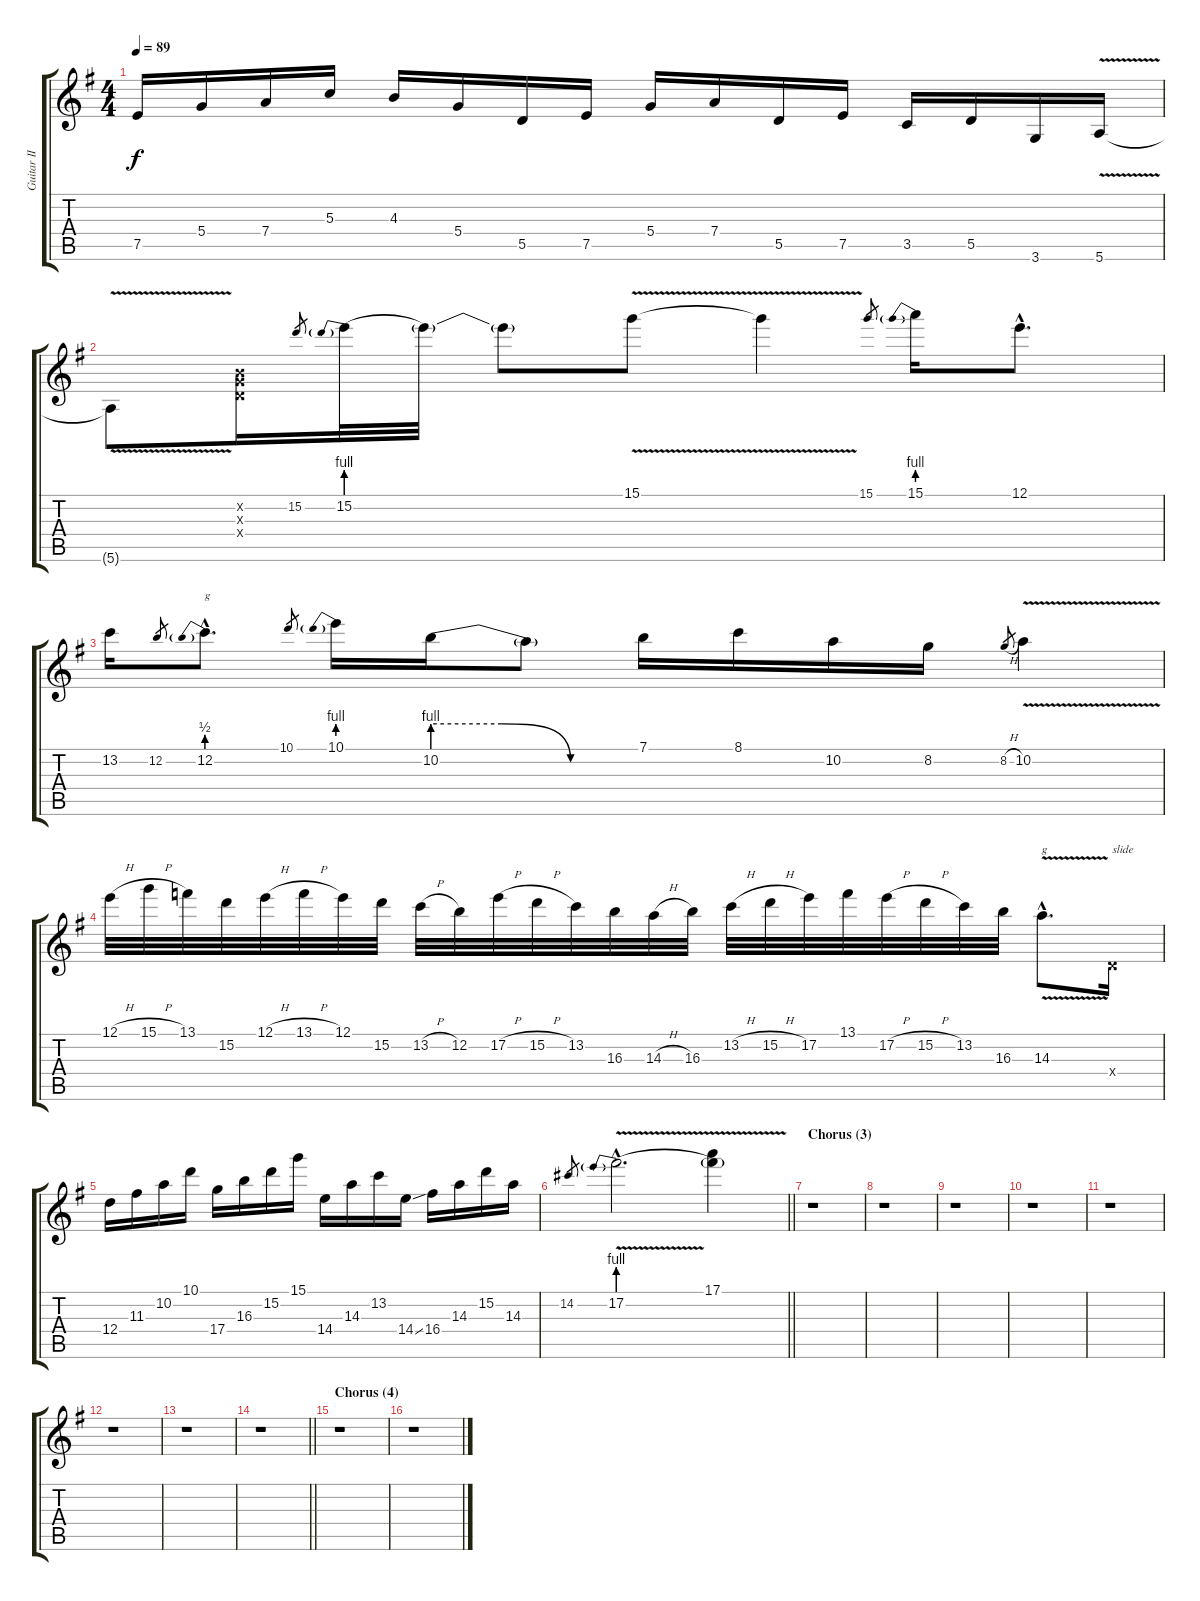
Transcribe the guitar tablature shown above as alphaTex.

\track ("Guitar II" "Guitar II") {instrument distortionguitar}
\staff {score tabs}
\tuning (E4 B3 G3 D3 A2 E2) {hide}
\ts (4 4)
\tempo 89
\clef g2
\ks g
7.5.16{dy f} 5.4.16 7.4.16 5.3.16 4.3.16 5.4.16 5.5.16 7.5.16 5.4.16 7.4.16 5.5.16 7.5.16 3.5.16 5.5.16 3.6.16 5.6{v}.16 |
5.6{t}.8 (0.2{x} 0.3{x} 0.4{x}).16 15.2.8{gr} 15.2{be (prebend 0 4 60 4)}.32 15.2{t}.32 15.2{t}.8 15.1{v}.8 15.1{t}.4 15.1.8{gr} 15.1{be (prebend 0 4 60 4)}.16 12.1{hac}.8{d} |
13.2.16 12.2.8{gr} 12.2{be (prebend 0 2 60 2) hac}.8{d txt "g"} 10.1.8{gr} 10.1{be (prebend 0 4 60 4)}.16 10.2{be (custom 0 4 20 4 40 0 60 0)}.16 10.2{t}.8 7.1.16 8.1.16 10.2.16 8.2.16 8.2{h}.8{gr} 10.2{v}.4 |
12.1{h}.32 15.1{h}.32 13.1.32 15.2.32 12.1{h}.32 13.1{h}.32 12.1.32 15.2.32 13.2{h}.32 12.2.32 17.2{h}.32 15.2{h}.32 13.2.32 16.3.32 14.3{h}.32 16.3.32 13.2{h}.32 15.2{h}.32 17.2.32 13.1.32 17.2{h}.32 15.2{h}.32 13.2.32 16.3.32 14.3{v hac}.8{d txt "g"} 0.4{x}.16{txt "slide"} |
12.4.16 11.3.16 10.2.16 10.1.16 17.4.16 16.3.16 15.2.16 15.1.16 14.4.16 14.3.16 13.2.16 14.4{ss}.16 16.4.16 14.3.16 15.2.16 14.3.16 |
\barLineRight lightlight
14.2.8{gr} 17.2{be (prebend 0 4 60 4) v hac}.2{d} (17.1 17.2{t}).4 |
\section ("" "Chorus (3)")
r.1 |
r.1 |
r.1 |
r.1 |
r.1 |
r.1 |
r.1 |
\barLineRight lightlight
r.1 |
\section ("" "Chorus (4)")
r.1 |
r.1
